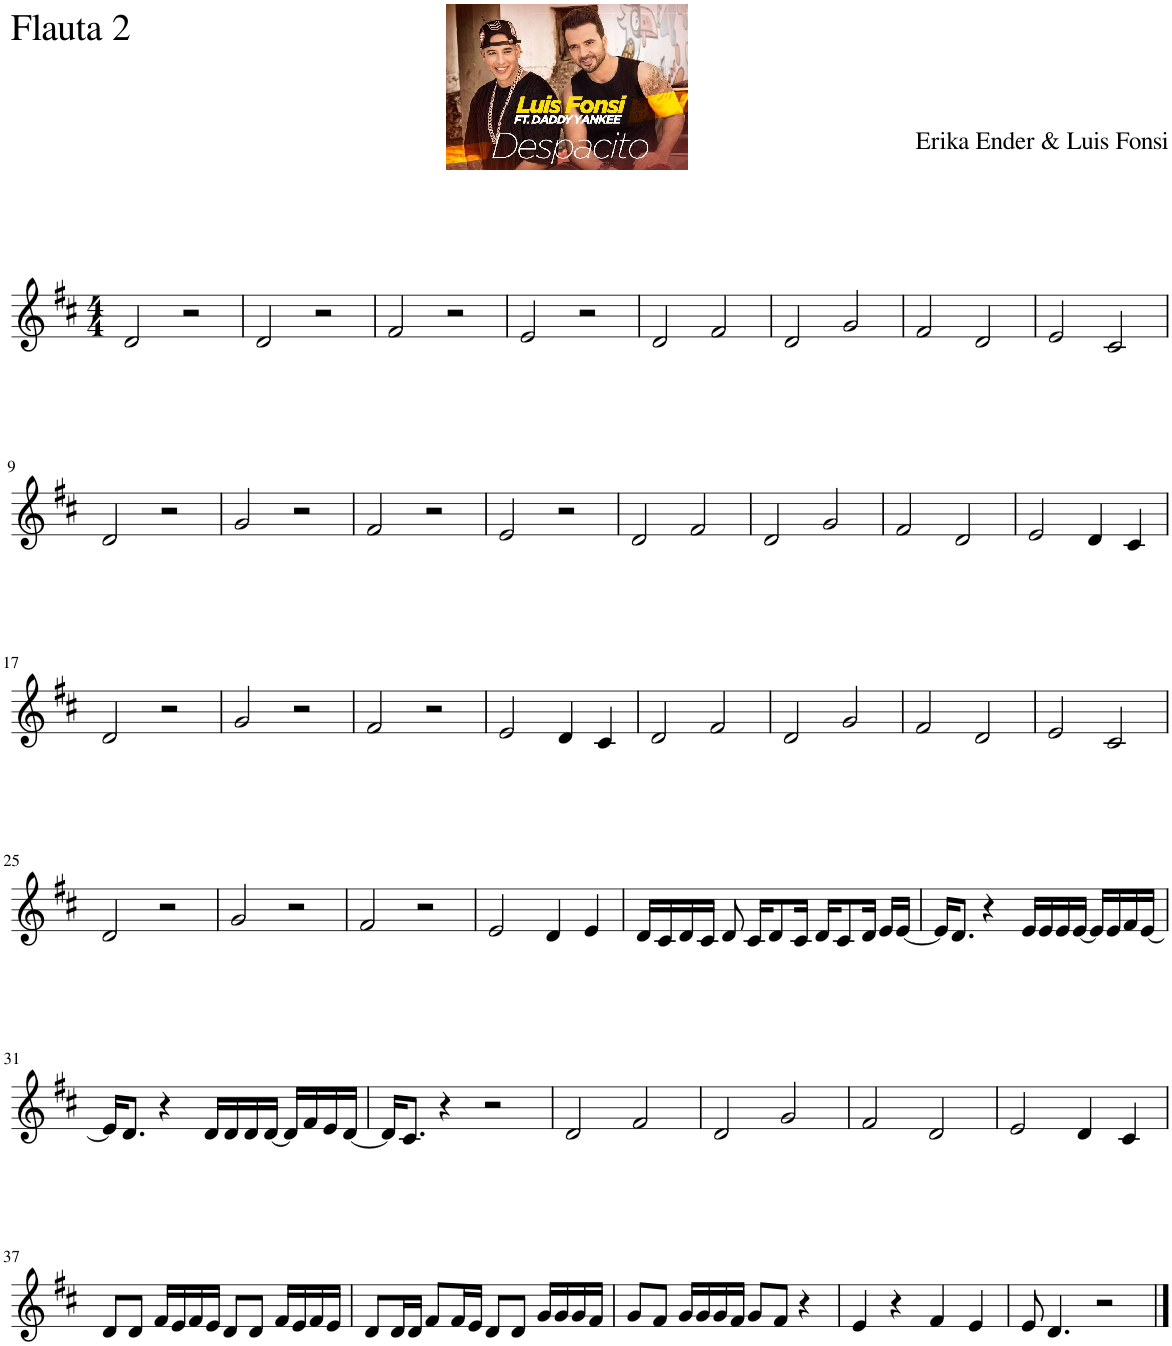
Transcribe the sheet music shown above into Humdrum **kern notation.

**kern
*part1
*staff1
*I"Flauta 2
*I'Fl.2
*clefG2
*k[f#c#]
*M4/4
=1
2d/
2r
=2
2d/
2r
=3
2f#/
2r
=4
2e/
2r
=5
2d/
2f#/
=6
2d/
2g/
=7
2f#/
2d/
=8
2e/
2c#/
!!LO:LB:g=z
=9
2d/
2r
=10
2g/
2r
=11
2f#/
2r
=12
2e/
2r
=13
2d/
2f#/
=14
2d/
2g/
=15
2f#/
2d/
=16
2e/
4d/
4c#/
!!LO:LB:g=z
=17
2d/
2r
=18
2g/
2r
=19
2f#/
2r
=20
2e/
4d/
4c#/
=21
2d/
2f#/
=22
2d/
2g/
=23
2f#/
2d/
=24
2e/
2c#/
!!LO:LB:g=z
=25
2d/
2r
=26
2g/
2r
=27
2f#/
2r
=28
2e/
4d/
4e/
=29
16d/LL
16c#/
16d/
16c#/JJ
8d/
16c#/KL
8d/
16c#/Jk
16d/KL
8c#/
16d/JL
16e/LL
[16e/JJ
=30
16e/KL]
8.d/J
4r
16e/LL
16e/
16e/
[16e/JJ
16e/LL]
16e/
16f#/
[16e/JJ
!!LO:LB:g=z
=31
16e/KL]
8.d/J
4r
16d/LL
16d/
16d/
[16d/JJ
16d/LL]
16f#/
16e/
[16d/JJ
=32
16d/KL]
8.c#/J
4r
2r
=33
2d/
2f#/
=34
2d/
2g/
=35
2f#/
2d/
=36
2e/
4d/
4c#/
!!LO:LB:g=z
=37
8d/L
8d/J
16f#/LL
16e/
16f#/
16e/JJ
8d/L
8d/J
16f#/LL
16e/
16f#/
16e/JJ
=38
8d/L
16d/L
16d/JJ
8f#/L
16f#/L
16e/JJ
8d/L
8d/J
16g/LL
16g/
16g/
16f#/JJ
=39
8g/L
8f#/J
16g/LL
16g/
16g/
16f#/JJ
8g/L
8f#/J
4r
=40
4e/
4r
4f#/
4e/
=41
8e/
4.d/
2r
==
*-
